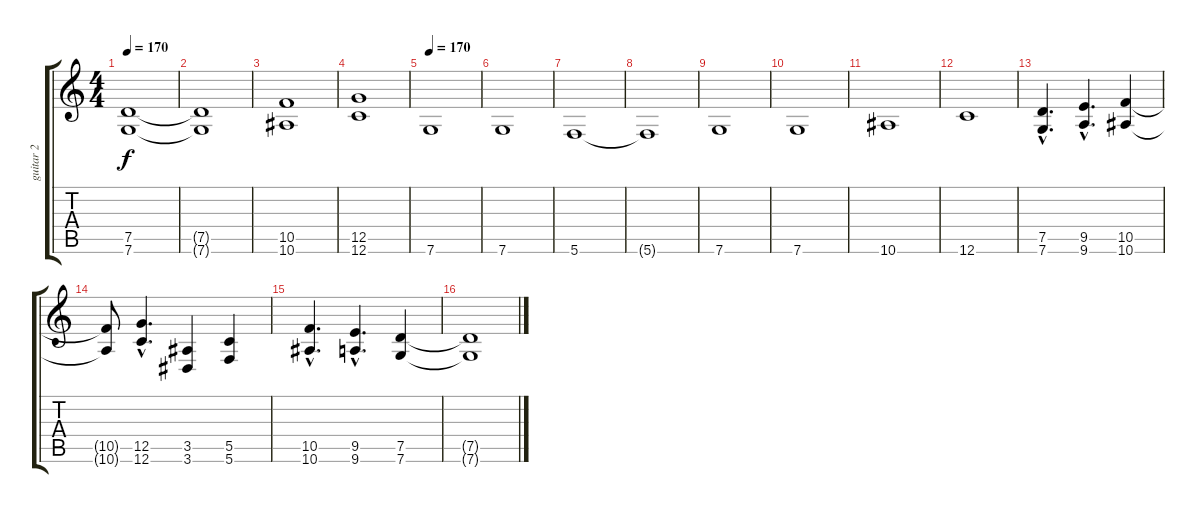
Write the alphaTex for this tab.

\track ("guitar 2" "guitar 2") {instrument distortionguitar}
\staff {score tabs}
\tuning (D4 A3 F3 C3 G2 C2) {hide}
\ts (4 4)
\tempo 170
\clef g2
\ks c
(7.5 7.6).1{dy f} |
(7.5{t} 7.6{t}).1 |
(10.5 10.6).1 |
(12.5 12.6).1 |
\tempo 170
7.6.1 |
7.6.1 |
5.6.1 |
5.6{t}.1 |
7.6.1 |
7.6.1 |
10.6.1 |
12.6.1 |
(7.5{hac} 7.6{hac}).4{d} (9.5{hac} 9.6{hac}).4{d} (10.5 10.6).4 |
(10.5{t} 10.6{t}).8 (12.5{hac} 12.6{hac}).4{d} (3.5 3.6).4 (5.5 5.6).4 |
(10.5{hac} 10.6{hac}).4{d} (9.5{hac} 9.6{hac}).4{d} (7.5 7.6).4 |
(7.5{t} 7.6{t}).1
